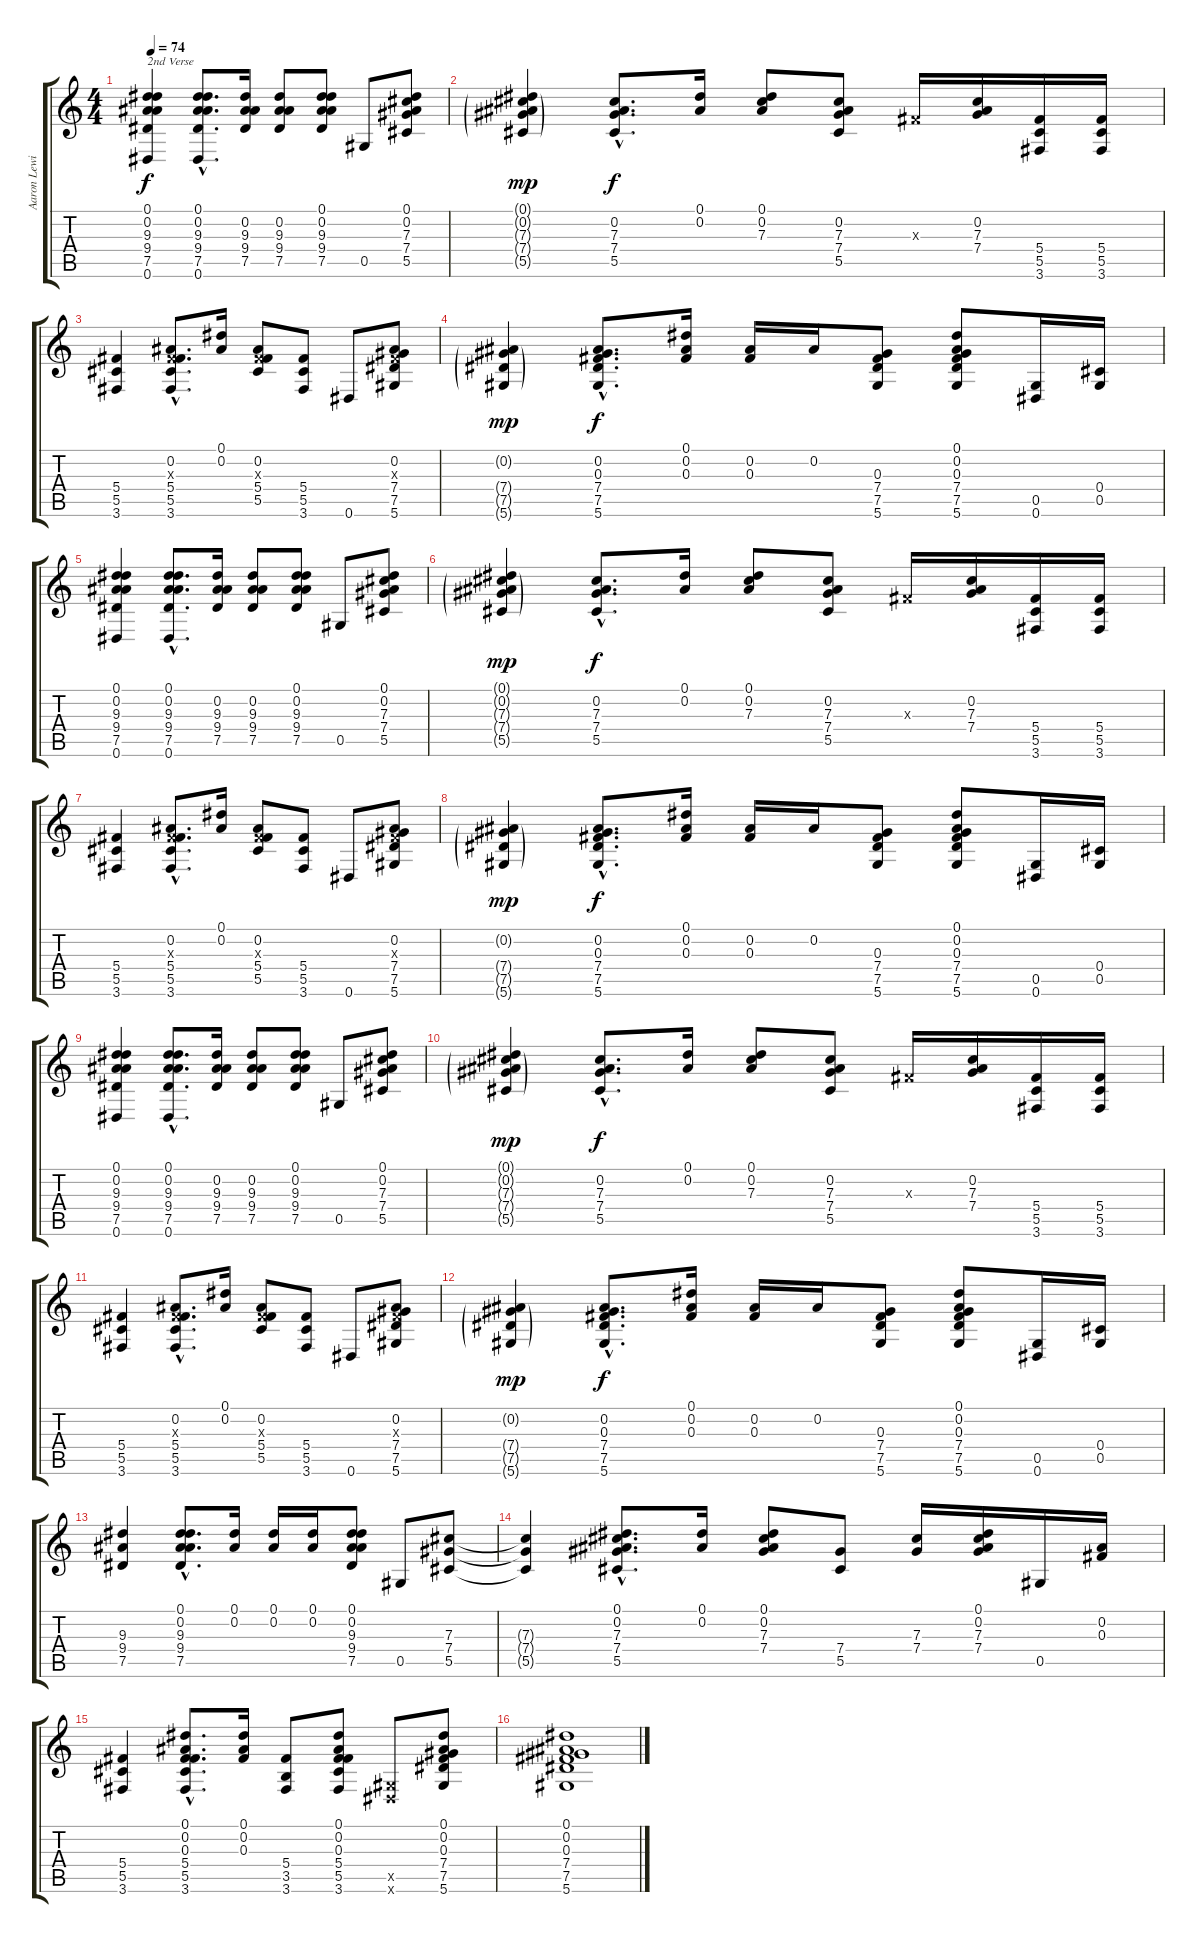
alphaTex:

\track ("Aaron Lewis" "Aaron Lewi") {instrument acousticguitarnylon}
\staff {score tabs}
\tuning (Eb4 Bb3 Gb3 Db3 Ab2 Eb2) {hide}
\ts (4 4)
\tempo 74
\clef g2
\ks c
(0.1 0.2 9.3 9.4 7.5 0.6).4{txt "2nd Verse" dy f} (0.1{hac} 0.2{hac} 9.3{hac} 9.4{hac} 7.5{hac} 0.6{hac}).8{d} (0.2 9.3 9.4 7.5).16 (0.2 9.3 9.4 7.5).8 (0.1 0.2 9.3 9.4 7.5).8 0.5.8 (0.1 0.2 7.3 7.4 5.5).8 |
(0.1{g} 0.2{g} 7.3{g} 7.4{g} 5.5{g}).4{dy mp} (0.2{hac} 7.3{hac} 7.4{hac} 5.5{hac}).8{d dy f} (0.1 0.2).16 (0.1 0.2 7.3).8 (0.2 7.3 7.4 5.5).8 0.3{x}.16 (0.2 7.3 7.4).16 (5.4 5.5 3.6).16 (5.4 5.5 3.6).16 |
(5.4 5.5 3.6).4 (0.2{hac} 0.3{hac x} 5.4{hac} 5.5{hac} 3.6{hac}).8{d} (0.1 0.2).16 (0.2 0.3{x} 5.4 5.5).8 (5.4 5.5 3.6).8 0.6.8 (0.2 0.3{x} 7.4 7.5 5.6).8 |
(0.2{g} 7.4{g} 7.5{g} 5.6{g}).4{dy mp} (0.2{hac} 0.3{hac} 7.4{hac} 7.5{hac} 5.6{hac}).8{d dy f} (0.1 0.2 0.3).16 (0.2 0.3).16 0.2.16 (0.3 7.4 7.5 5.6).8 (0.1 0.2 0.3 7.4 7.5 5.6).8 (0.5 0.6).16 (0.4 0.5).16 |
(0.1 0.2 9.3 9.4 7.5 0.6).4 (0.1{hac} 0.2{hac} 9.3{hac} 9.4{hac} 7.5{hac} 0.6{hac}).8{d} (0.2 9.3 9.4 7.5).16 (0.2 9.3 9.4 7.5).8 (0.1 0.2 9.3 9.4 7.5).8 0.5.8 (0.1 0.2 7.3 7.4 5.5).8 |
(0.1{g} 0.2{g} 7.3{g} 7.4{g} 5.5{g}).4{dy mp} (0.2{hac} 7.3{hac} 7.4{hac} 5.5{hac}).8{d dy f} (0.1 0.2).16 (0.1 0.2 7.3).8 (0.2 7.3 7.4 5.5).8 0.3{x}.16 (0.2 7.3 7.4).16 (5.4 5.5 3.6).16 (5.4 5.5 3.6).16 |
(5.4 5.5 3.6).4 (0.2{hac} 0.3{hac x} 5.4{hac} 5.5{hac} 3.6{hac}).8{d} (0.1 0.2).16 (0.2 0.3{x} 5.4 5.5).8 (5.4 5.5 3.6).8 0.6.8 (0.2 0.3{x} 7.4 7.5 5.6).8 |
(0.2{g} 7.4{g} 7.5{g} 5.6{g}).4{dy mp} (0.2{hac} 0.3{hac} 7.4{hac} 7.5{hac} 5.6{hac}).8{d dy f} (0.1 0.2 0.3).16 (0.2 0.3).16 0.2.16 (0.3 7.4 7.5 5.6).8 (0.1 0.2 0.3 7.4 7.5 5.6).8 (0.5 0.6).16 (0.4 0.5).16 |
(0.1 0.2 9.3 9.4 7.5 0.6).4 (0.1{hac} 0.2{hac} 9.3{hac} 9.4{hac} 7.5{hac} 0.6{hac}).8{d} (0.2 9.3 9.4 7.5).16 (0.2 9.3 9.4 7.5).8 (0.1 0.2 9.3 9.4 7.5).8 0.5.8 (0.1 0.2 7.3 7.4 5.5).8 |
(0.1{g} 0.2{g} 7.3{g} 7.4{g} 5.5{g}).4{dy mp} (0.2{hac} 7.3{hac} 7.4{hac} 5.5{hac}).8{d dy f} (0.1 0.2).16 (0.1 0.2 7.3).8 (0.2 7.3 7.4 5.5).8 0.3{x}.16 (0.2 7.3 7.4).16 (5.4 5.5 3.6).16 (5.4 5.5 3.6).16 |
(5.4 5.5 3.6).4 (0.2{hac} 0.3{hac x} 5.4{hac} 5.5{hac} 3.6{hac}).8{d} (0.1 0.2).16 (0.2 0.3{x} 5.4 5.5).8 (5.4 5.5 3.6).8 0.6.8 (0.2 0.3{x} 7.4 7.5 5.6).8 |
(0.2{g} 7.4{g} 7.5{g} 5.6{g}).4{dy mp} (0.2{hac} 0.3{hac} 7.4{hac} 7.5{hac} 5.6{hac}).8{d dy f} (0.1 0.2 0.3).16 (0.2 0.3).16 0.2.16 (0.3 7.4 7.5 5.6).8 (0.1 0.2 0.3 7.4 7.5 5.6).8 (0.5 0.6).16 (0.4 0.5).16 |
(9.3 9.4 7.5).4 (0.1{hac} 0.2{hac} 9.3{hac} 9.4{hac} 7.5{hac}).8{d} (0.1 0.2).16 (0.1 0.2).16 (0.1 0.2).16 (0.1 0.2 9.3 9.4 7.5).8 0.5.8 (7.3 7.4 5.5).8 |
(7.3{t} 7.4{t} 5.5{t}).4 (0.1{hac} 0.2{hac} 7.3{hac} 7.4{hac} 5.5{hac}).8{d} (0.1 0.2).16 (0.1 0.2 7.3 7.4).8 (7.4 5.5).8 (7.3 7.4).16 (0.1 0.2 7.3 7.4).16 0.5.16 (0.2 0.3).16 |
(5.4 5.5 3.6).4 (0.1{hac} 0.2{hac} 0.3{hac} 5.4{hac} 5.5{hac} 3.6{hac}).8{d} (0.1 0.2 0.3).16 (5.4 3.5 3.6).8 (0.1 0.2 0.3 5.4 5.5 3.6).8 (0.5{x} 0.6{x}).8 (0.1 0.2 0.3 7.4 7.5 5.6).8 |
(0.1 0.2 0.3 7.4 7.5 5.6).1
